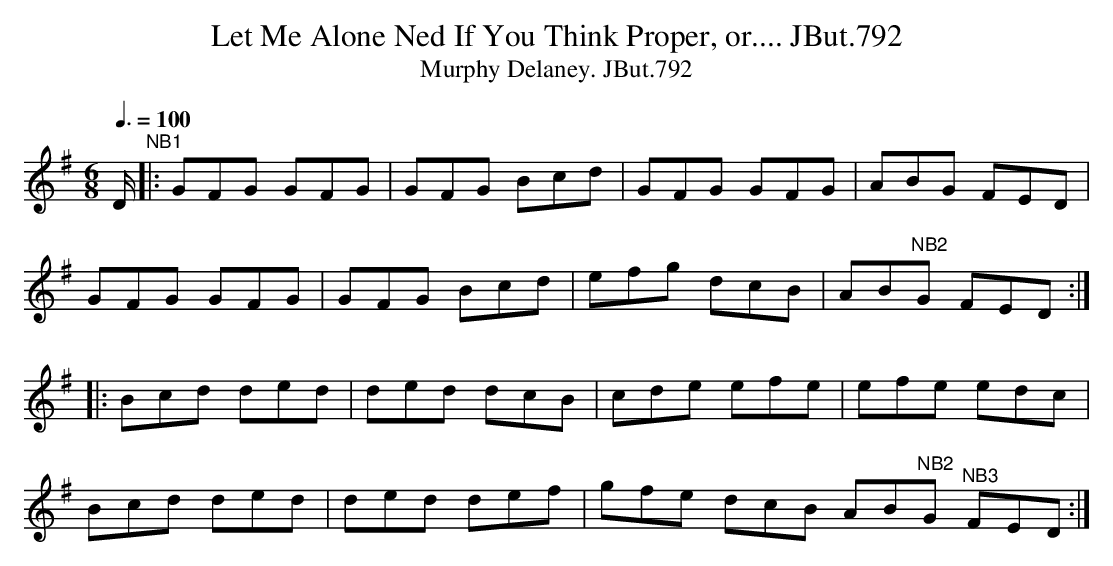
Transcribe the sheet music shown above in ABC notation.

X:1
T:Let Me Alone Ned If You Think Proper, or.... JBut.792
T:Murphy Delaney. JBut.792
M:6/8
L:1/8
Q:3/8=100
K:G
D/"^NB1"|:GFG GFG|GFG Bcd|GFG GFG|ABG FED|
GFG GFG|GFG Bcd|efg dcB|AB"^NB2"G FED:|
|:Bcd ded|ded dcB|cde efe|efe edc|
Bcd ded|ded def|gfe dcB AB"^NB2"G "^NB3"FED:|
